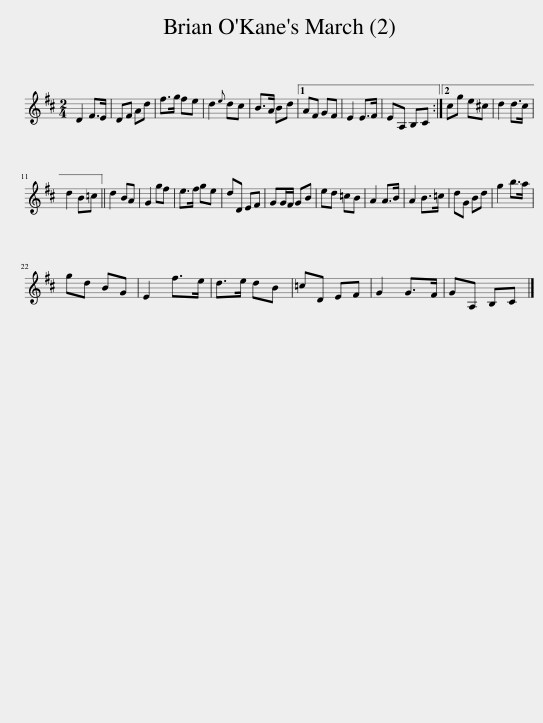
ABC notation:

X:1
L:1/8
M:2/4
I:linebreak $
K:D
V:1 treble
V:1
 D2 F>E | DF Ad | f>g fe | d2{e} dc | B>A Bd |1 %5
 AF GF | E2 E>F | EA, B,C :|2 cg e^c | d2 d>c |$ %10
 d2 B=c || d2 BA | G2 gf | e>f ge | dD EF | %15
 GG/F/ GB | ed =cB | A2 A>B | A2 B>=c | dG Bd | %20
 g2 b>a |$ gd BG | E2 f>e | d>e dB | =cD EF | %25
 G2 G>F | GA, B,C |] %27
